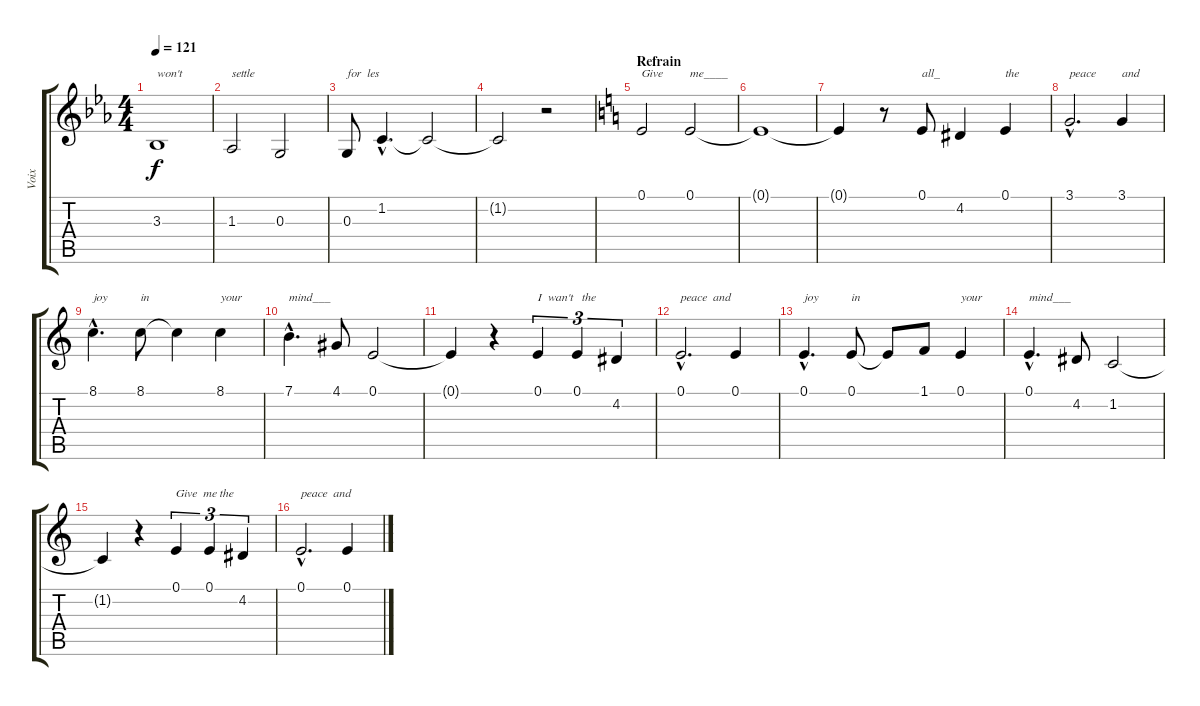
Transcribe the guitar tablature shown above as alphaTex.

\track ("Voix" "Voix") {instrument trumpet}
\staff {score tabs}
\tuning (E4 B3 G3 D3 A2 E2) {hide}
\ts (4 4)
\tempo 121
\clef g2
\ks eb
3.3.1{txt "won't" dy f} |
1.3.2{txt "settle"} 0.3.2 |
0.3.8{txt "for  les"} 1.2{hac}.4{d} 1.2{t}.2 |
1.2{t}.2 r.2 |
\section ("" "Refrain")
\ks c
0.1.2{txt "Give"} 0.1.2{txt "me____"} |
0.1{t}.1 |
0.1{t}.4 r.8 0.1.8{txt "all_"} 4.2.4 0.1.4{txt "the"} |
3.1{hac}.2{d txt "peace"} 3.1.4{txt "and"} |
8.1{hac}.4{d txt "joy"} 8.1.8{txt "in"} 8.1{t}.4 8.1.4{txt "your"} |
7.1{hac}.4{d txt "mind___"} 4.1.8 0.1.2 |
0.1{t}.4 r.4 0.1.4{tu (3 2) txt "I  wan't   the"} 0.1.4{tu (3 2)} 4.2.4{tu (3 2)} |
0.1{hac}.2{d txt "peace  and"} 0.1.4 |
0.1{hac}.4{d txt "joy"} 0.1.8{txt "in"} 0.1{t}.8 1.1.8 0.1.4{txt "your"} |
0.1{hac}.4{d txt "mind___"} 4.2.8 1.2.2 |
1.2{t}.4 r.4 0.1.4{tu (3 2) txt "Give  me the"} 0.1.4{tu (3 2)} 4.2.4{tu (3 2)} |
0.1{hac}.2{d txt "peace  and"} 0.1.4
